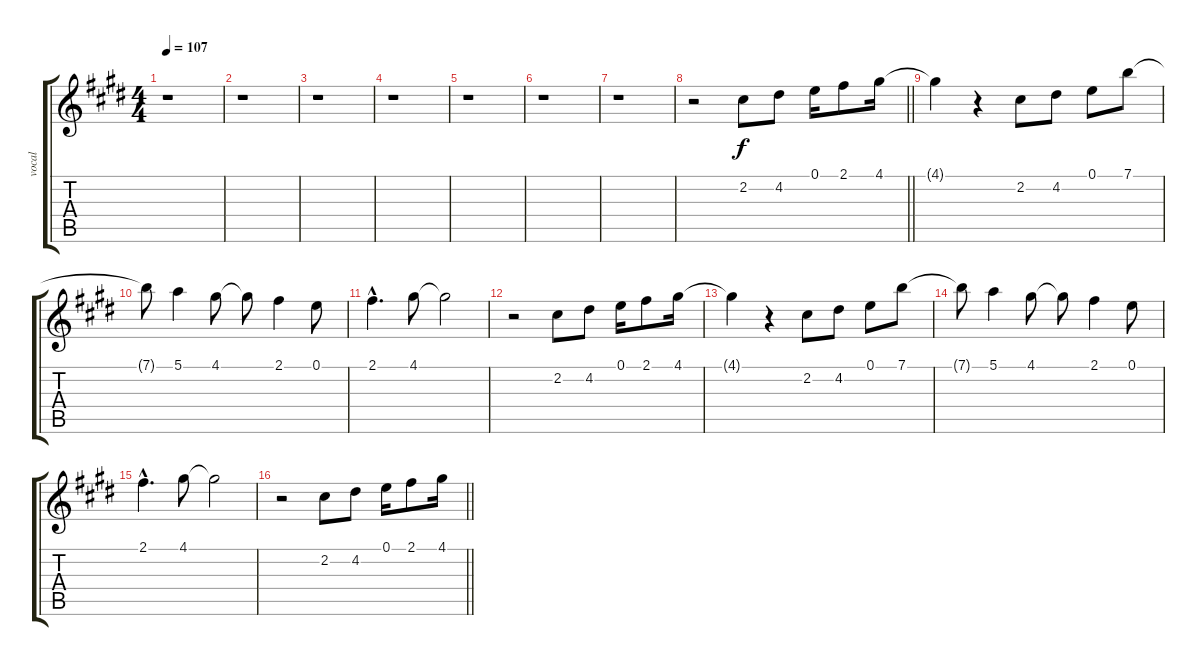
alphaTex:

\track ("vocal" "vocal") {instrument acousticguitarnylon}
\staff {score tabs}
\tuning (E4 B3 G3 D3 A2 E2) {hide}
\ts (4 4)
\tempo 107
\clef g2
\ks e
r.1{dy f} |
r.1 |
r.1 |
r.1 |
r.1 |
r.1 |
r.1 |
\barLineRight lightlight
r.2 2.2.8 4.2.8 0.1.16 2.1.8 4.1.16 |
4.1{t}.4 r.4 2.2.8 4.2.8 0.1.8 7.1.8 |
7.1{t}.8 5.1.4 4.1.8 4.1{t}.8 2.1.4 0.1.8 |
2.1{hac}.4{d} 4.1.8 4.1{t}.2 |
r.2 2.2.8 4.2.8 0.1.16 2.1.8 4.1.16 |
4.1{t}.4 r.4 2.2.8 4.2.8 0.1.8 7.1.8 |
7.1{t}.8 5.1.4 4.1.8 4.1{t}.8 2.1.4 0.1.8 |
2.1{hac}.4{d} 4.1.8 4.1{t}.2 |
\barLineRight lightlight
r.2 2.2.8 4.2.8 0.1.16 2.1.8 4.1.16
